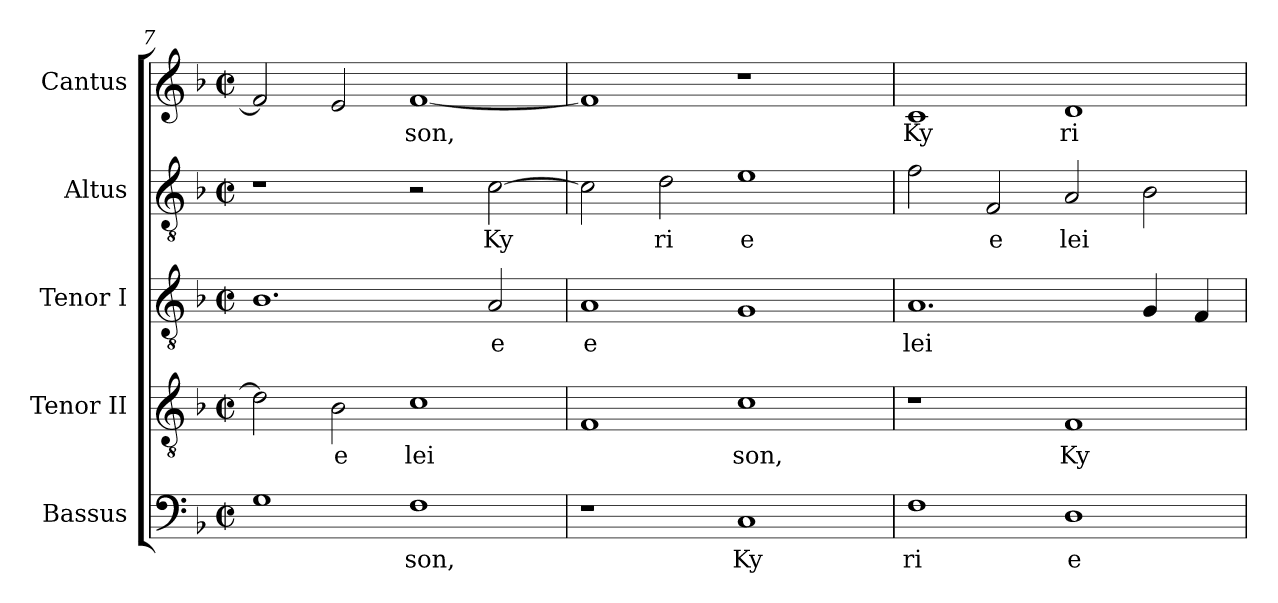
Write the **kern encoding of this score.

**kern	**text	**kern	**text	**kern	**text	**kern	**text	**kern	**text
*part5	*part5	*part4	*part4	*part3	*part3	*part2	*part2	*part1	*part1
*staff5	*staff5	*staff4	*staff4	*staff3	*staff3	*staff2	*staff2	*staff1	*staff1
*I"Bassus	*	*I"Tenor II	*	*I"Tenor I	*	*I"Altus	*	*I"Cantus	*
*I'B	*	*I'T II	*	*I'T I	*	*I'A	*	*I'C	*
!!LO:LB:g=z
*clefF4	*	*clefGv2	*	*clefGv2	*	*clefGv2	*	*clefG2	*
*k[b-]	*	*k[b-]	*	*k[b-]	*	*k[b-]	*	*k[b-]	*
*F:	*	*F:	*	*F:	*	*F:	*	*F:	*
*M2/2	*	*M2/2	*	*M2/2	*	*M2/2	*	*M2/2	*
*met(c|)	*	*met(c|)	*	*met(c|)	*	*met(c|)	*	*met(c|)	*
=7	=7	=7	=7	=7	=7	=7	=7	=7	=7
!	!LO:LY:b:cj	!	!LO:LY:b:cj	!	!LO:LY:b:cj	!	!	!	!LO:LY:b:cj
1G	.	2d\]	.	1.B-	.	1r	.	2f/]	--
!	!	!	!LO:LY:b:cj	!	!	!	!	!	!LO:LY:b:cj
.	.	2B-\	e	.	.	.	.	2e/	--
!	!LO:LY:b:cj	!	!LO:LY:b:cj	!	!	!	!	!	!LO:LY:b:cj
1F	son,	1c	lei	.	.	2r	.	[<1f	-son,
!	!	!	!	!	!LO:LY:b:cj	!	!LO:LY:b:cj	!	!
.	.	.	.	2A/	e	[>2c\	Ky	.	.
=8	=8	=8	=8	=8	=8	=8	=8	=8	=8
!	!	!	!LO:LY:b:cj	!	!LO:LY:b:cj	!	!LO:LY:b:cj	!	!LO:LY:b:cj
1r	.	1F	.	1A	e	2c\]	.	1f]	.
!	!	!	!	!	!	!	!LO:LY:b:cj	!	!
.	.	.	.	.	.	2d\	ri	.	.
!	!LO:LY:b:cj	!	!LO:LY:b:cj	!	!LO:LY:b:cj	!	!LO:LY:b:cj	!	!
1C	Ky	1c	son,	1G	.	1e	e	1r	.
=9	=9	=9	=9	=9	=9	=9	=9	=9	=9
!	!LO:LY:b:cj	!	!	!	!LO:LY:b:cj	!	!LO:LY:b:cj	!	!LO:LY:b:cj
1F	ri	1r	.	1.A	lei	2f\	.	1c	Ky
!	!	!	!	!	!	!	!LO:LY:b:cj	!	!
.	.	.	.	.	.	2F/	e	.	.
!	!LO:LY:b:cj	!	!LO:LY:b:cj	!	!	!	!LO:LY:b:cj	!	!LO:LY:b:cj
1D	e	1F	Ky	.	.	2A/	lei	1d	ri
!	!	!	!	!	!LO:LY:b:cj	!	!LO:LY:b:cj	!	!
.	.	.	.	4G/	.	2B-\	.	.	.
!	!	!	!	!	!LO:LY:b:cj	!	!	!	!
.	.	.	.	4F/	.	.	.	.	.
=	=	=	=	=	=	=	=	=	=
*-	*-	*-	*-	*-	*-	*-	*-	*-	*-
